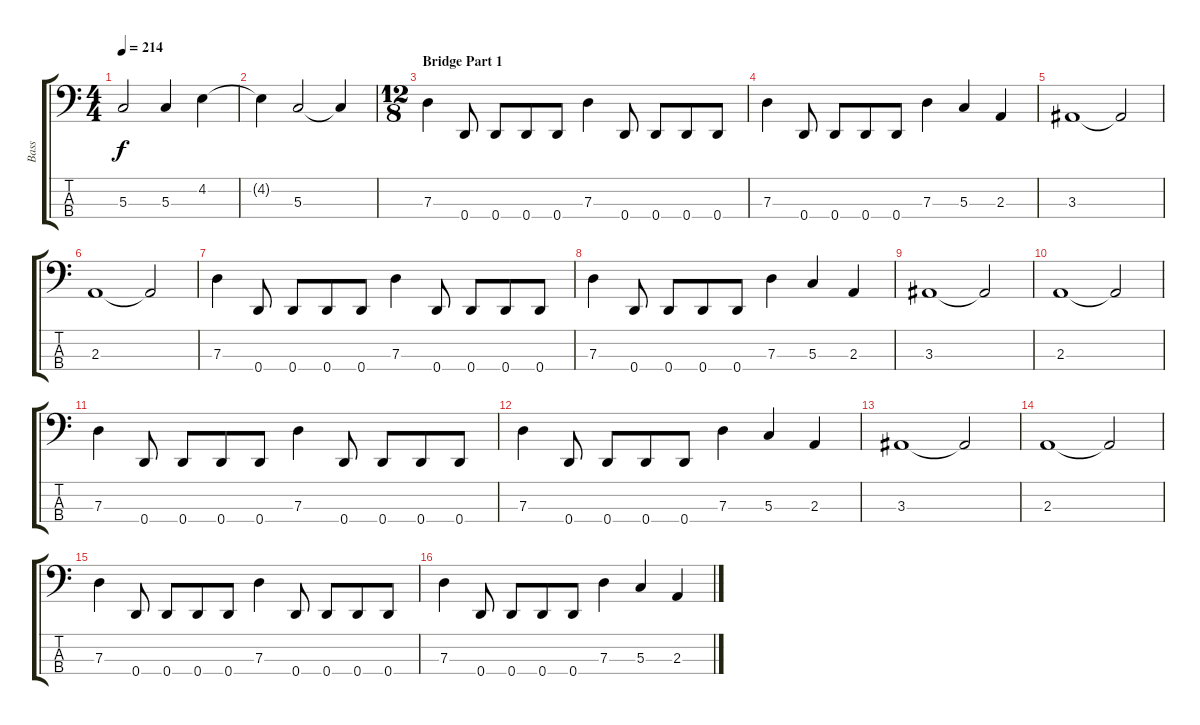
\track ("Bass" "Bass") {instrument electricbasspick}
\staff {score tabs}
\tuning (F2 C2 G1 D1) {hide}
\ts (4 4)
\tempo 214
\clef f4
\ks c
5.3.2{dy f} 5.3.4 4.2.4 |
4.2{t}.4 5.3.2 5.3{t}.4 |
\ts (12 8)
\section ("" "Bridge Part 1")
7.3.4 0.4.8 0.4.8 0.4.8 0.4.8 7.3.4 0.4.8 0.4.8 0.4.8 0.4.8 |
7.3.4 0.4.8 0.4.8 0.4.8 0.4.8 7.3.4 5.3.4 2.3.4 |
3.3.1 3.3{t}.2 |
2.3.1 2.3{t}.2 |
7.3.4 0.4.8 0.4.8 0.4.8 0.4.8 7.3.4 0.4.8 0.4.8 0.4.8 0.4.8 |
7.3.4 0.4.8 0.4.8 0.4.8 0.4.8 7.3.4 5.3.4 2.3.4 |
3.3.1 3.3{t}.2 |
2.3.1 2.3{t}.2 |
7.3.4 0.4.8 0.4.8 0.4.8 0.4.8 7.3.4 0.4.8 0.4.8 0.4.8 0.4.8 |
7.3.4 0.4.8 0.4.8 0.4.8 0.4.8 7.3.4 5.3.4 2.3.4 |
3.3.1 3.3{t}.2 |
2.3.1 2.3{t}.2 |
7.3.4 0.4.8 0.4.8 0.4.8 0.4.8 7.3.4 0.4.8 0.4.8 0.4.8 0.4.8 |
7.3.4 0.4.8 0.4.8 0.4.8 0.4.8 7.3.4 5.3.4 2.3.4
